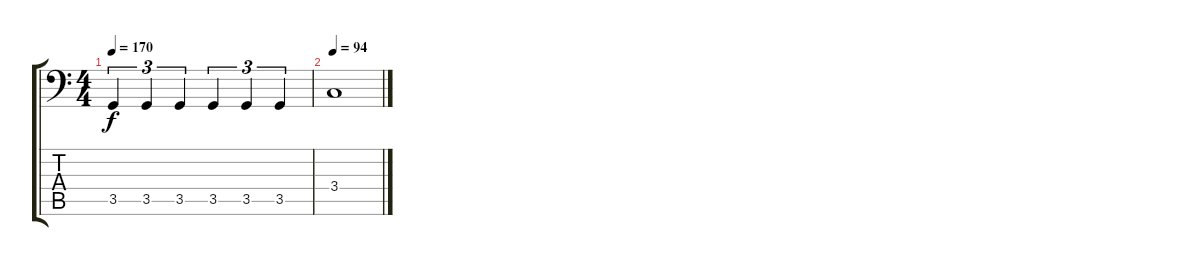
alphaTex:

\track "" {instrument electricbassfinger}
\staff {score tabs}
\tuning (C3 G2 D2 A1 E1 B0) {hide}
\ts (4 4)
\tempo 170
\clef f4
\ks c
3.5.4{tu (3 2) dy f} 3.5.4{tu (3 2)} 3.5.4{tu (3 2)} 3.5.4{tu (3 2)} 3.5.4{tu (3 2)} 3.5.4{tu (3 2)} |
\tempo 94
3.4.1
